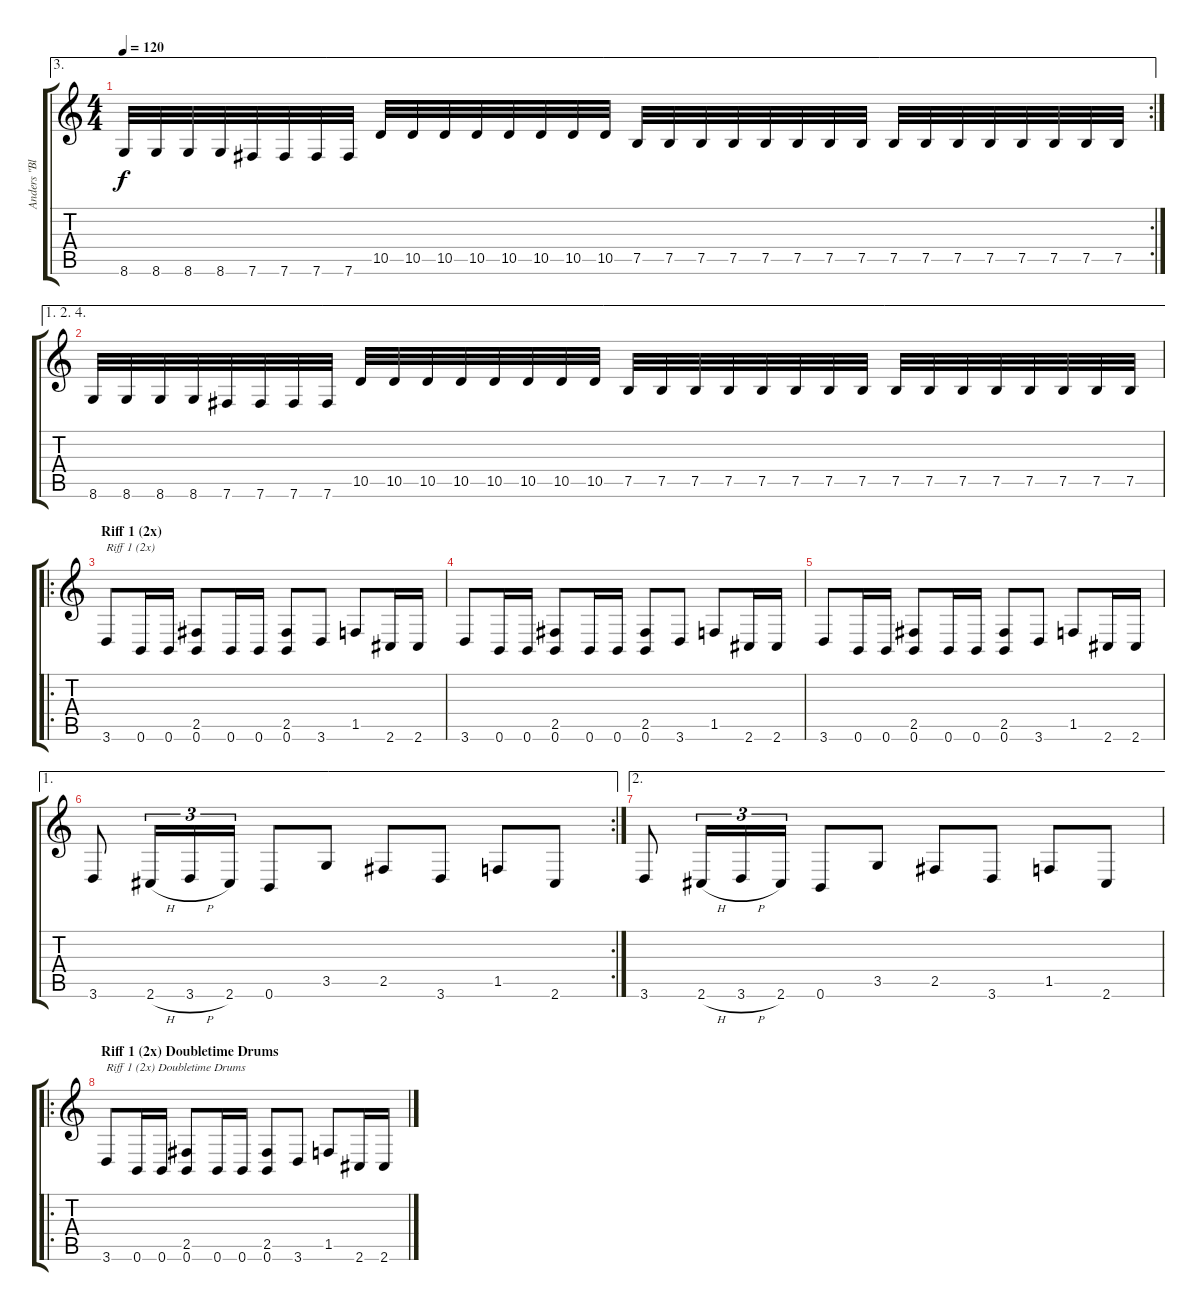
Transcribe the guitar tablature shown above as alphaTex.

\track ("Anders \"Blakkheim\" Nyström" "Anders \"Bl") {instrument distortionguitar}
\staff {score tabs}
\tuning (B3 Gb3 D3 A2 E2 B1) {hide}
\ae 3
\rc 2
\ts (4 4)
\tempo 120
\clef g2
\ks c
8.6.32{dy f} 8.6.32 8.6.32 8.6.32 7.6.32 7.6.32 7.6.32 7.6.32 10.5.32 10.5.32 10.5.32 10.5.32 10.5.32 10.5.32 10.5.32 10.5.32 7.5.32 7.5.32 7.5.32 7.5.32 7.5.32 7.5.32 7.5.32 7.5.32 7.5.32 7.5.32 7.5.32 7.5.32 7.5.32 7.5.32 7.5.32 7.5.32 |
\ae (1 2 4)
8.6.32 8.6.32 8.6.32 8.6.32 7.6.32 7.6.32 7.6.32 7.6.32 10.5.32 10.5.32 10.5.32 10.5.32 10.5.32 10.5.32 10.5.32 10.5.32 7.5.32 7.5.32 7.5.32 7.5.32 7.5.32 7.5.32 7.5.32 7.5.32 7.5.32 7.5.32 7.5.32 7.5.32 7.5.32 7.5.32 7.5.32 7.5.32 |
\ro
\section ("" "Riff 1 (2x)")
3.6.8{txt "Riff 1 (2x)"} 0.6.16 0.6.16 (2.5 0.6).8 0.6.16 0.6.16 (2.5 0.6).8 3.6.8 1.5.8 2.6.16 2.6.16 |
3.6.8 0.6.16 0.6.16 (2.5 0.6).8 0.6.16 0.6.16 (2.5 0.6).8 3.6.8 1.5.8 2.6.16 2.6.16 |
3.6.8 0.6.16 0.6.16 (2.5 0.6).8 0.6.16 0.6.16 (2.5 0.6).8 3.6.8 1.5.8 2.6.16 2.6.16 |
\ae 1
\rc 2
3.6.8 2.6{h}.16{tu (3 2)} 3.6{h}.16{tu (3 2)} 2.6.16{tu (3 2)} 0.6.8 3.5.8 2.5.8 3.6.8 1.5.8 2.6.8 |
\ae 2
3.6.8 2.6{h}.16{tu (3 2)} 3.6{h}.16{tu (3 2)} 2.6.16{tu (3 2)} 0.6.8 3.5.8 2.5.8 3.6.8 1.5.8 2.6.8 |
\ro
\section ("" "Riff 1 (2x) Doubletime Drums")
3.6.8{txt "Riff 1 (2x) Doubletime Drums"} 0.6.16 0.6.16 (2.5 0.6).8 0.6.16 0.6.16 (2.5 0.6).8 3.6.8 1.5.8 2.6.16 2.6.16
